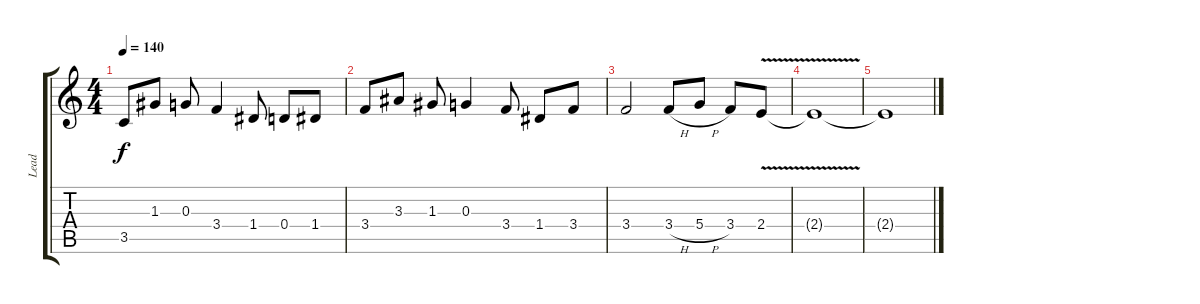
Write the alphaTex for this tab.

\track ("Lead" "Lead") {instrument overdrivenguitar}
\staff {score tabs}
\tuning (E4 B3 G3 D3 A2 E2) {hide}
\ts (4 4)
\tempo 140
\clef g2
\ks c
3.5.8{dy f} 1.3.8 0.3.8 3.4.4 1.4.8 0.4.8 1.4.8 |
3.4.8 3.3.8 1.3.8 0.3.4 3.4.8 1.4.8 3.4.8 |
3.4.2 3.4{h}.8 5.4{h}.8 3.4.8 2.4{v}.8 |
2.4{t}.1 |
2.4{t}.1
